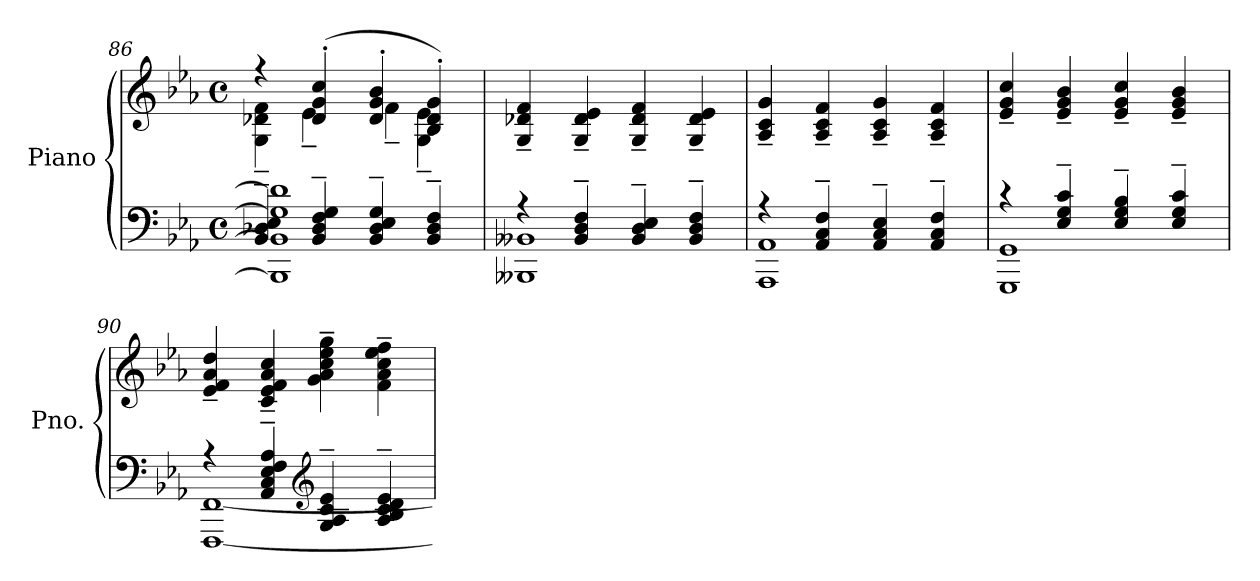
**kern	**kern
*part1	*part1
*staff2	*staff1
*I"Piano	*
*I'Pno.	*
*clefF4	*clefG2
*k[b-e-a-]	*k[b-e-a-]
*M4/4	*M4/4
*met(c)	*met(c)
=86	=86
*^	*^
4BB-/~ 4D-X/~ 4E-/~	1BBB-] 1BB-] 1G] 1d-]	4r	4G\~ 4d-X\~ 4f\~
4BB-/~ 4D-/~ 4F/~ 4G/~	.	(>4d-/' 4g/' 4cc/'	4e-~\
4BB-/~ 4D-/~ 4E-/~ 4G/~	.	4d-/' 4g/' 4b-/'	4f~\
4BB-/~ 4D-/~ 4F/~	.	4B-/' 4d-/' 4g/')	4G\~ 4e-\~
*	*	*v	*v
=87	=87	=87
4r	1BBB--X 1BB--X	4G/~ 4d-X/~ 4f/~
4BB--/~ 4D/~ 4F/~	.	4G/~ 4d-/~ 4e-/~
4BB--/~ 4D/~ 4E-/~	.	4G/~ 4d-/~ 4f/~
4BB--/~ 4D/~ 4F/~	.	4G/~ 4d-/~ 4e-/~
!!LO:LB:g=z
=88	=88	=88
4r	1AAA- 1AA-	4A-/~ 4c/~ 4g/~
4AA-/~ 4C/~ 4F/~	.	4A-/~ 4c/~ 4f/~
4AA-/~ 4C/~ 4E-/~	.	4A-/~ 4c/~ 4g/~
4AA-/~ 4C/~ 4F/~	.	4A-/~ 4c/~ 4f/~
=89	=89	=89
4rc	1GGG 1GG	4e-/~ 4g/~ 4cc/~
4E-/~ 4G/~ 4c/~	.	4e-/~ 4g/~ 4b-/~
4E-/~ 4G/~ 4B-/~	.	4e-/~ 4g/~ 4cc/~
4E-/~ 4G/~ 4c/~	.	4e-/~ 4g/~ 4b-/~
=90	=90	=90
4r	[1FFF [1FF	4e-/~ 4f/~ 4a-/~ 4dd/~
4AA-/~ 4C/~ 4E-/~ 4F/~ 4A-/~	.	4c/~ 4e-/~ 4f/~ 4a-/~ 4cc/~
*clefG2	*	*
4G/~ 4A-/~ 4c/~ 4e-/~	.	4g\~ 4a-\~ 4cc\~ 4ee-\~ 4gg\~
4A-/~ 4B-/~ 4c/~ 4d/~ 4e-/~	.	4f\~ 4a-\~ 4cc\~ 4ee-\~ 4ff\~
*v	*v	*
=	=
*-	*-
